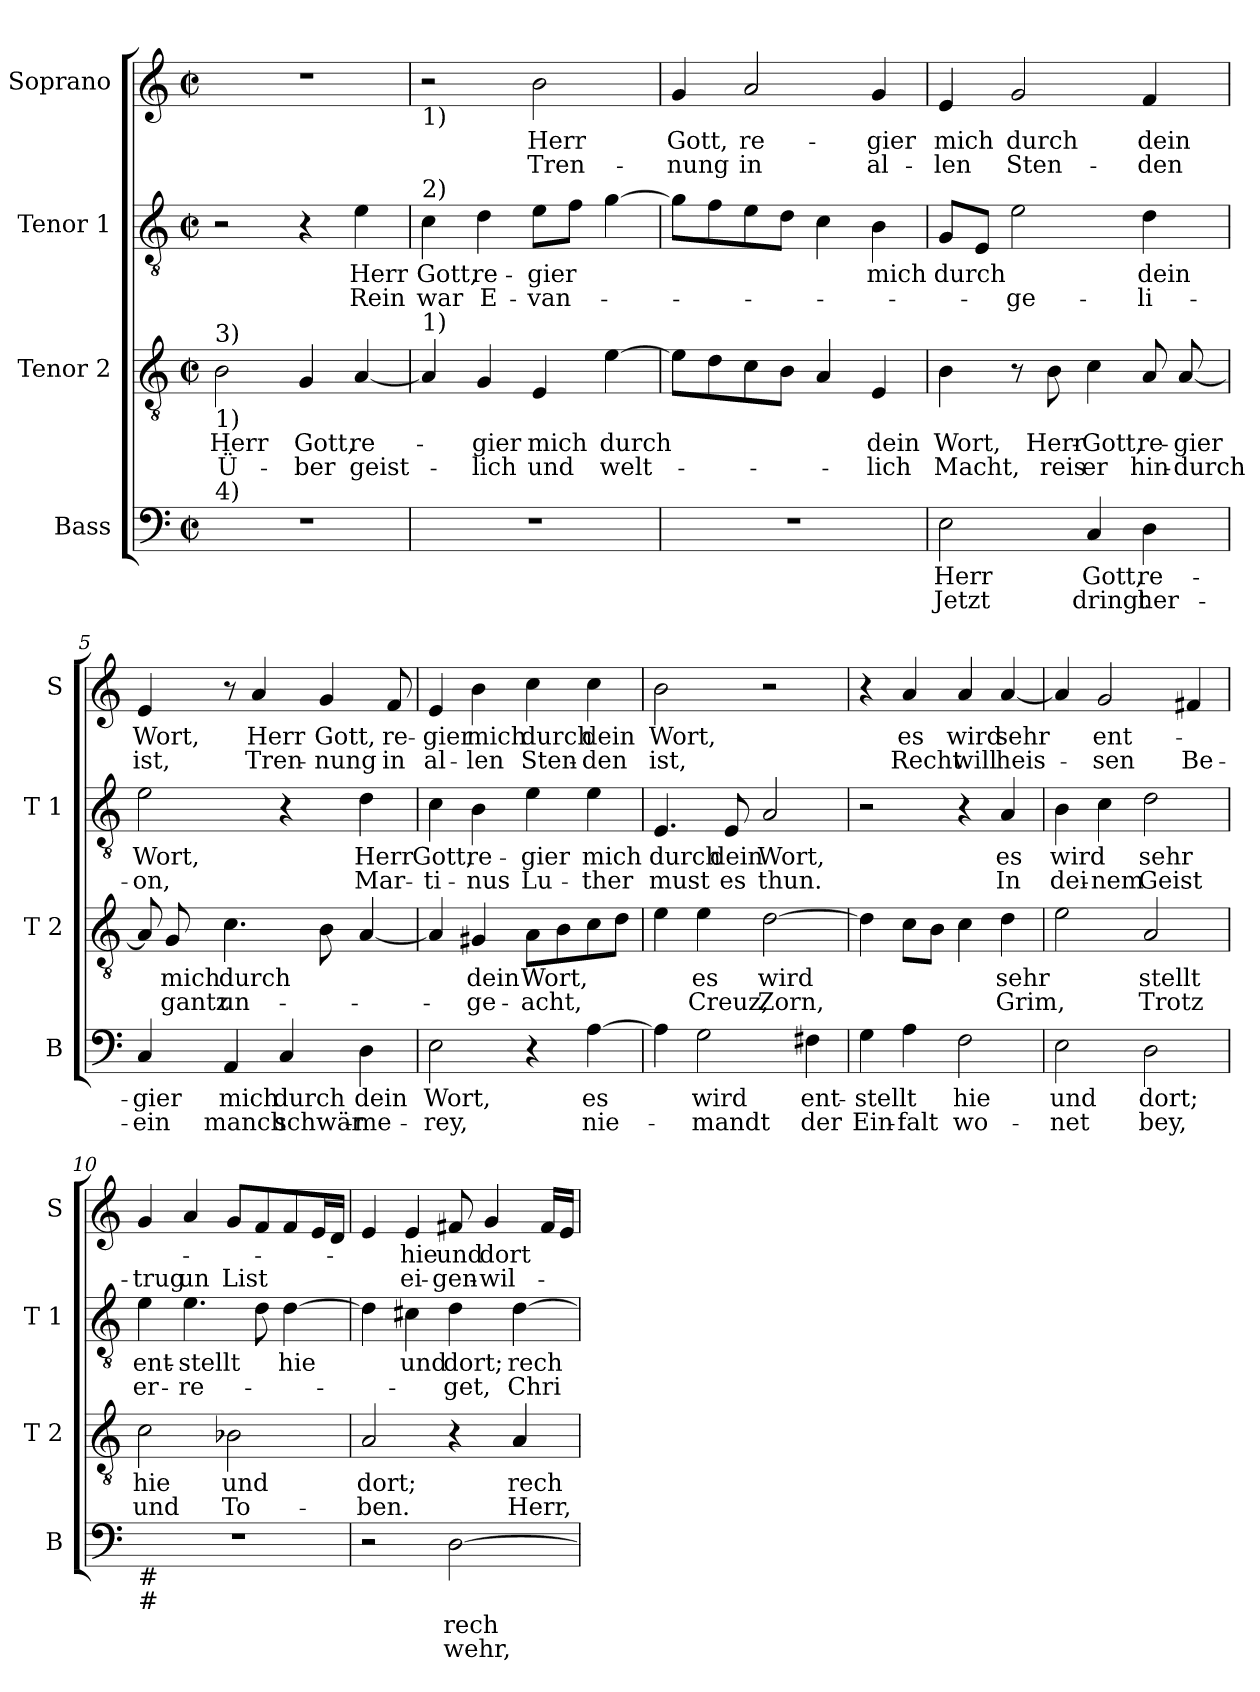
**kern	**text	**text	**kern	**text	**text	**kern	**text	**text	**kern	**text	**text
*part4	*part4	*part4	*part3	*part3	*part3	*part2	*part2	*part2	*part1	*part1	*part1
*staff4	*staff4	*staff4	*staff3	*staff3	*staff3	*staff2	*staff2	*staff2	*staff1	*staff1	*staff1
*I"Bass	*	*	*I"Tenor 2	*	*	*I"Tenor 1	*	*	*I"Soprano	*	*
*I'B	*	*	*I'T 2	*	*	*I'T 1	*	*	*I'S	*	*
*clefF4	*	*	*clefGv2	*	*	*clefGv2	*	*	*clefG2	*	*
*k[]	*	*	*k[]	*	*	*k[]	*	*	*k[]	*	*
*C:	*	*	*C:	*	*	*C:	*	*	*C:	*	*
*M2/2	*	*	*M2/2	*	*	*M2/2	*	*	*M2/2	*	*
*met(c|)	*	*	*met(c|)	*	*	*met(c|)	*	*	*met(c|)	*	*
=1	=1	=1	=1	=1	=1	=1	=1	=1	=1	=1	=1
!	!	!	!LO:TX:a:t=3)	!	!	!	!	!	!	!	!
!	!	!	!LO:TX:b:t=1)	!	!	!	!	!	!	!	!
!LO:TX:a:t=4)	!	!	!	!	!	!	!	!	!	!	!
!	!	!	!	!LO:LY:b	!LO:LY:b	!	!	!	!	!	!
1r	.	.	2B\	Herr	Ü-	2r	.	.	1r	.	.
!	!	!	!	!LO:LY:b	!LO:LY:b	!	!	!	!	!	!
.	.	.	4G/	Gott,	-ber	4r	.	.	.	.	.
!	!	!	!	!LO:LY:b	!LO:LY:b	!	!LO:LY:b	!LO:LY:b	!	!	!
.	.	.	[4A/	re-	geist-	4e\	Herr	Rein	.	.	.
=2	=2	=2	=2	=2	=2	=2	=2	=2	=2	=2	=2
!	!	!	!	!	!	!	!	!	!LO:TX:b:t=1)	!	!
!	!	!	!	!	!	!LO:TX:a:t=2)	!	!	!	!	!
!	!	!	!LO:TX:a:t=1)	!	!	!	!	!	!	!	!
!	!	!	!	!	!	!	!LO:LY:b	!LO:LY:b	!	!	!
1r	.	.	4A/]	.	.	4c\	Gott,	war	2r	.	.
!	!	!	!	!LO:LY:b	!LO:LY:b	!	!LO:LY:b	!LO:LY:b	!	!	!
.	.	.	4G/	-gier	-lich	4d\	re-	E-	.	.	.
!	!	!	!	!LO:LY:b	!LO:LY:b	!	!LO:LY:b	!LO:LY:b	!	!LO:LY:b	!LO:LY:b
.	.	.	4E/	mich	und	8e\L	-gier	-van-	2b\	Herr	Tren-
.	.	.	.	.	.	8f\J	.	.	.	.	.
!	!	!	!	!LO:LY:b	!LO:LY:b	!	!	!	!	!	!
.	.	.	[4e\	durch	welt-	[4g\	.	.	.	.	.
=3	=3	=3	=3	=3	=3	=3	=3	=3	=3	=3	=3
!	!	!	!	!	!	!	!	!	!	!LO:LY:b	!LO:LY:b
1r	.	.	8e\L]	.	.	8g\L]	.	.	4g/	Gott,	-nung
.	.	.	8d\	.	.	8f\	.	.	.	.	.
!	!	!	!	!	!	!	!	!	!	!LO:LY:b	!LO:LY:b
.	.	.	8c\	.	.	8e\	.	.	2a/	re-	in
.	.	.	8B\J	.	.	8d\J	.	.	.	.	.
.	.	.	4A/	.	.	4c\	.	.	.	.	.
!	!	!	!	!LO:LY:b	!LO:LY:b	!	!LO:LY:b	!	!	!LO:LY:b	!LO:LY:b
.	.	.	4E/	dein	-lich	4B\	mich	.	4g/	-gier	al-
!!LO:LB:g=z
=4	=4	=4	=4	=4	=4	=4	=4	=4	=4	=4	=4
!	!LO:LY:b	!LO:LY:b	!	!LO:LY:b	!LO:LY:b	!	!LO:LY:b	!	!	!LO:LY:b	!LO:LY:b
2E\	Herr	Jetzt	4B\	Wort,	Macht,	8G/L	durch	.	4e/	mich	-len
.	.	.	.	.	.	8E/J	.	.	.	.	.
!	!	!	!	!	!	!	!	!LO:LY:b	!	!LO:LY:b	!LO:LY:b
.	.	.	8r	.	.	2e\	.	-ge-	2g/	durch	Sten-
!	!	!	!	!LO:LY:b	!LO:LY:b	!	!	!	!	!	!
.	.	.	8B\	Herr-	reis	.	.	.	.	.	.
!	!LO:LY:b	!LO:LY:b	!	!LO:LY:b	!LO:LY:b	!	!	!	!	!	!
4C/	Gott,	dringt	4c\	-Gott,	er	.	.	.	.	.	.
!	!LO:LY:b	!LO:LY:b	!	!LO:LY:b	!LO:LY:b	!	!LO:LY:b	!LO:LY:b	!	!LO:LY:b	!LO:LY:b
4D\	re-	her-	8A/	re-	hin-	4d\	dein	-li-	4f/	dein	-den
!	!	!	!	!LO:LY:b	!LO:LY:b	!	!	!	!	!	!
.	.	.	[8A/	-gier	-durch	.	.	.	.	.	.
=5	=5	=5	=5	=5	=5	=5	=5	=5	=5	=5	=5
!	!LO:LY:b	!LO:LY:b	!	!	!	!	!LO:LY:b	!LO:LY:b	!	!LO:LY:b	!LO:LY:b
4C/	-gier	-ein	8A/]	.	.	2e\	Wort,	-on,	4e/	Wort,	ist,
!	!	!	!	!LO:LY:b	!LO:LY:b	!	!	!	!	!	!
.	.	.	8G/	mich	gantz	.	.	.	.	.	.
!	!LO:LY:b	!LO:LY:b	!	!LO:LY:b	!LO:LY:b	!	!	!	!	!	!
4AA/	mich	manch	4.c\	durch	un-	.	.	.	8r	.	.
!	!	!	!	!	!	!	!	!	!	!LO:LY:b	!LO:LY:b
.	.	.	.	.	.	.	.	.	4a/	Herr	Tren-
!	!LO:LY:b	!LO:LY:b	!	!	!	!	!	!	!	!	!
4C/	durch	schwär-	.	.	.	4r	.	.	.	.	.
!	!	!	!	!	!	!	!	!	!	!LO:LY:b	!LO:LY:b
.	.	.	8B\	.	.	.	.	.	4g/	Gott,	-nung
!	!LO:LY:b	!LO:LY:b	!	!	!	!	!LO:LY:b	!LO:LY:b	!	!	!
4D\	dein	-me-	[4A/	.	.	4d\	Herr	Mar-	.	.	.
!	!	!	!	!	!	!	!	!	!	!LO:LY:b	!LO:LY:b
.	.	.	.	.	.	.	.	.	8f/	re-	in
=6	=6	=6	=6	=6	=6	=6	=6	=6	=6	=6	=6
!	!LO:LY:b	!LO:LY:b	!	!	!	!	!LO:LY:b	!LO:LY:b	!	!LO:LY:b	!LO:LY:b
2E\	Wort,	-rey,	4A/]	.	.	4c\	Gott,	-ti-	4e/	-gier	al-
!	!	!	!	!LO:LY:b	!LO:LY:b	!	!LO:LY:b	!LO:LY:b	!	!LO:LY:b	!LO:LY:b
.	.	.	4G#X/	dein	-ge-	4B\	re-	-nus	4b\	mich	-len
!	!	!	!	!LO:LY:b	!LO:LY:b	!	!LO:LY:b	!LO:LY:b	!	!LO:LY:b	!LO:LY:b
4r	.	.	8A\L	Wort,	-acht,	4e\	-gier	Lu-	4cc\	durch	Sten-
.	.	.	8B\	.	.	.	.	.	.	.	.
!	!LO:LY:b	!LO:LY:b	!	!	!	!	!LO:LY:b	!LO:LY:b	!	!LO:LY:b	!LO:LY:b
[4A\	es	nie-	8c\	.	.	4e\	mich	-ther	4cc\	dein	-den
.	.	.	8d\J	.	.	.	.	.	.	.	.
=7	=7	=7	=7	=7	=7	=7	=7	=7	=7	=7	=7
!	!	!	!	!	!	!	!LO:LY:b	!LO:LY:b	!	!LO:LY:b	!LO:LY:b
4A\]	.	.	4e\	.	.	4.E/	durch	must	2b\	Wort,	ist,
!	!LO:LY:b	!LO:LY:b	!	!LO:LY:b	!LO:LY:b	!	!	!	!	!	!
2G\	wird	-mandt	4e\	es	Creuz,	.	.	.	.	.	.
!	!	!	!	!	!	!	!LO:LY:b	!LO:LY:b	!	!	!
.	.	.	.	.	.	8E/	dein	es	.	.	.
!	!	!	!	!LO:LY:b	!LO:LY:b	!	!LO:LY:b	!LO:LY:b	!	!	!
.	.	.	[2d\	wird	Zorn,	2A/	Wort,	thun.	2r	.	.
!	!LO:LY:b	!LO:LY:b	!	!	!	!	!	!	!	!	!
4F#X\	ent-	der	.	.	.	.	.	.	.	.	.
!!LO:PB:g=z
=8	=8	=8	=8	=8	=8	=8	=8	=8	=8	=8	=8
!	!LO:LY:b	!LO:LY:b	!	!	!	!	!	!	!	!	!
4G\	-stellt	Ein-	4d\]	.	.	2r	.	.	4r	.	.
!	!	!LO:LY:b	!	!	!	!	!	!	!	!LO:LY:b	!LO:LY:b
4A\	.	-falt	8c\L	.	.	.	.	.	4a/	es	Recht
.	.	.	8B\J	.	.	.	.	.	.	.	.
!	!LO:LY:b	!LO:LY:b	!	!	!	!	!	!	!	!LO:LY:b	!LO:LY:b
2F\	hie	wo-	4c\	.	.	4r	.	.	4a/	wird	will
!	!	!	!	!LO:LY:b	!LO:LY:b	!	!LO:LY:b	!LO:LY:b	!	!LO:LY:b	!LO:LY:b
.	.	.	4d\	sehr	Grim,	4A/	es	In	[4a/	sehr	heis-
=9	=9	=9	=9	=9	=9	=9	=9	=9	=9	=9	=9
!	!LO:LY:b	!LO:LY:b	!	!	!	!	!LO:LY:b	!LO:LY:b	!	!	!
2E\	und	-net	2e\	.	.	4B\	wird	dei-	4a/]	.	.
!	!	!	!	!	!	!	!	!LO:LY:b	!	!LO:LY:b	!LO:LY:b
.	.	.	.	.	.	4c\	.	-nem	2g/	ent-	-sen
!	!LO:LY:b	!LO:LY:b	!	!LO:LY:b	!LO:LY:b	!	!LO:LY:b	!LO:LY:b	!	!	!
2D\	dort;	bey,	2A/	-stellt	Trotz	2d\	sehr	Geist	.	.	.
!	!	!	!	!	!	!	!	!	!	!	!LO:LY:b
.	.	.	.	.	.	.	.	.	4f#X/	.	Be-
=10	=10	=10	=10	=10	=10	=10	=10	=10	=10	=10	=10
!LO:TX:b:t=#	!	!	!	!	!	!	!	!	!	!	!
!LO:TX:b:t=#	!	!	!	!	!	!	!	!	!	!	!
!	!	!	!	!LO:LY:b	!LO:LY:b	!	!LO:LY:b	!LO:LY:b	!	!	!LO:LY:b
1r	.	.	2c\	hie	und	4e\	ent-	er-	4g/	.	-trug
!	!	!	!	!	!	!	!LO:LY:b	!LO:LY:b	!	!	!LO:LY:b
.	.	.	.	.	.	4.e\	-stellt	-re-	4a/	.	un
!	!	!	!	!LO:LY:b	!LO:LY:b	!	!	!	!	!	!LO:LY:b
.	.	.	2B-X\	und	To-	.	.	.	8g/L	.	List
.	.	.	.	.	.	8d\	.	.	8f/	.	.
!	!	!	!	!	!	!	!LO:LY:b	!	!	!	!
.	.	.	.	.	.	[4d\	hie	.	8f/	.	.
.	.	.	.	.	.	.	.	.	16e/L	.	.
.	.	.	.	.	.	.	.	.	16d/JJ	.	.
!!LO:LB:g=z
=11	=11	=11	=11	=11	=11	=11	=11	=11	=11	=11	=11
!	!	!	!	!LO:LY:b	!LO:LY:b	!	!	!	!	!	!
2r	.	.	2A/	dort;	-ben.	4d\]	.	.	4e/	.	.
!	!	!	!	!	!	!	!LO:LY:b	!	!	!LO:LY:b	!LO:LY:b
.	.	.	.	.	.	4c#X\	und	.	4e/	hie	ei-
!	!LO:LY:b	!LO:LY:b	!	!	!	!	!LO:LY:b	!LO:LY:b	!	!LO:LY:b	!LO:LY:b
[2D\	rech-	wehr,	4r	.	.	4d\	dort;	-get,	8f#X/	und	-gen-
!	!	!	!	!	!	!	!	!	!	!LO:LY:b	!LO:LY:b
.	.	.	.	.	.	.	.	.	4g/	dort	-wil-
!	!	!	!	!LO:LY:b	!LO:LY:b	!	!LO:LY:b	!LO:LY:b	!	!	!
.	.	.	4A/	rech-	Herr,	[4d\	rech-	Chri-	.	.	.
.	.	.	.	.	.	.	.	.	16f#/LL	.	.
.	.	.	.	.	.	.	.	.	16e/JJ	.	.
=	=	=	=	=	=	=	=	=	=	=	=
*-	*-	*-	*-	*-	*-	*-	*-	*-	*-	*-	*-
